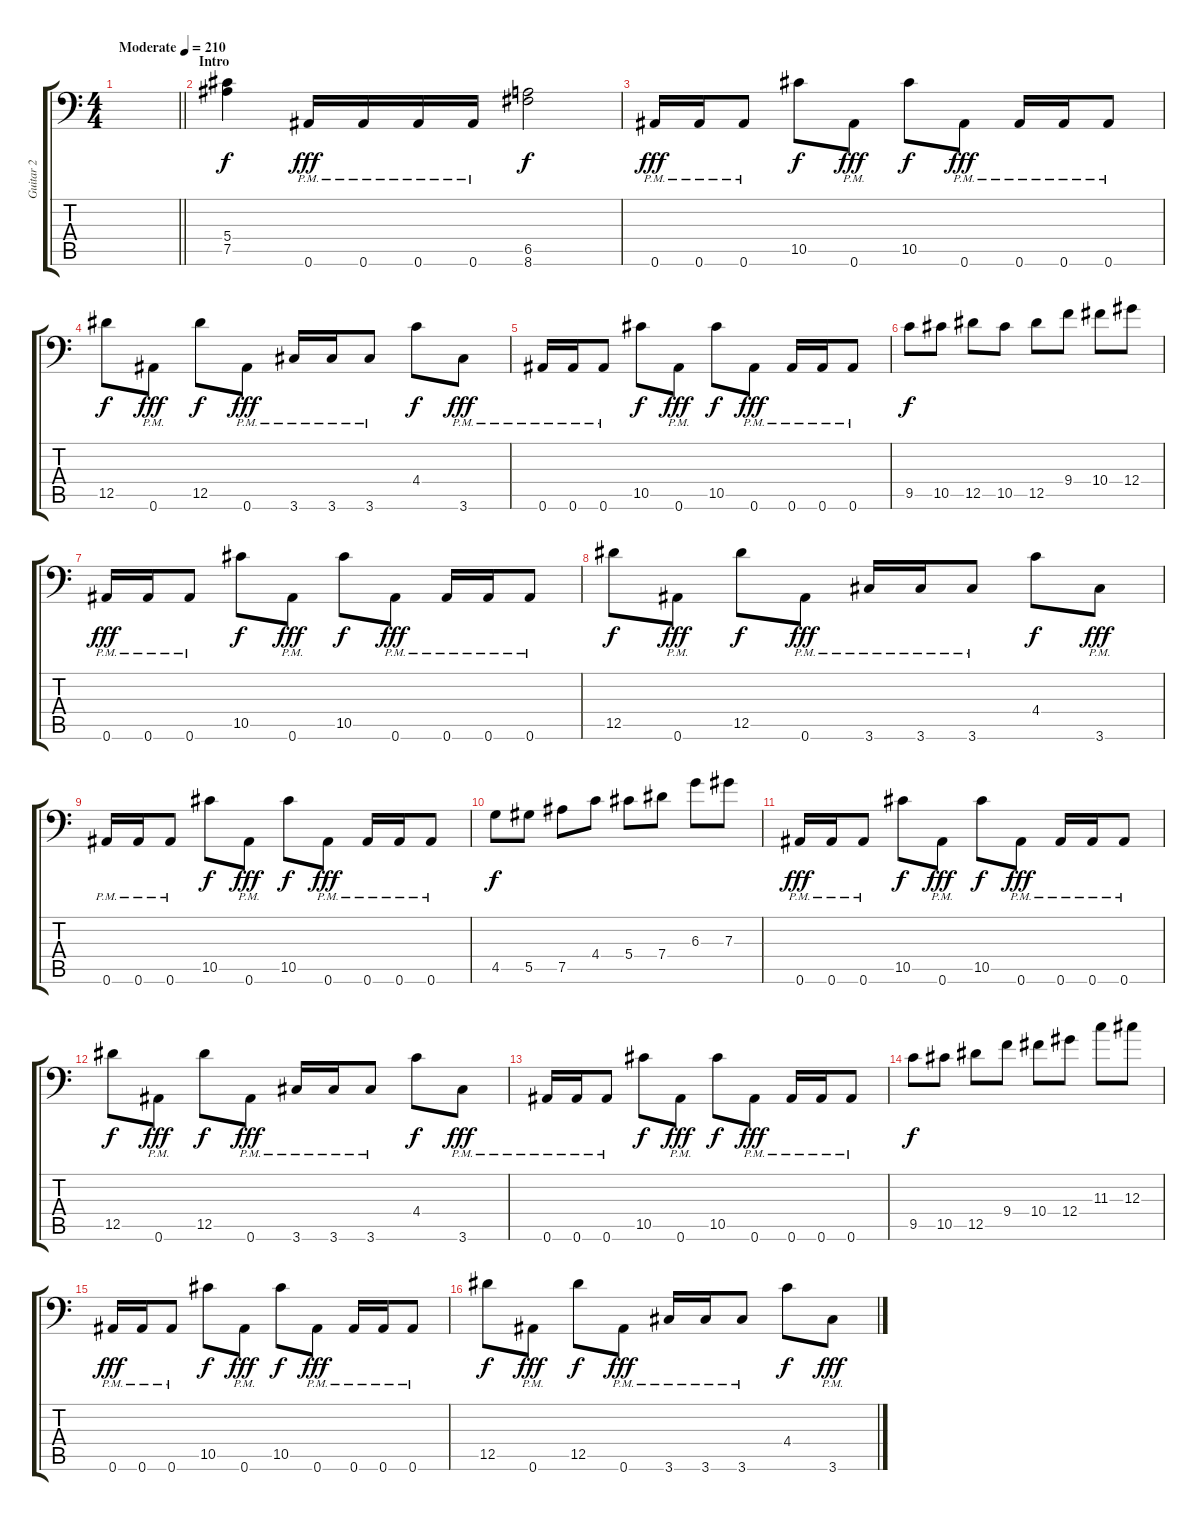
\track ("Guitar 2" "Guitar 2") {instrument distortionguitar}
\staff {score tabs}
\tuning (Bb3 F3 Db3 Ab2 Eb2 Bb1) {hide}
\ts (4 4)
\tempo (210 "Moderate")
\clef f4
\barLineRight lightlight
\ks c
|
\section ("" "Intro")
(5.4 7.5).4 0.6{pm}.16{dy fff} 0.6{pm}.16 0.6{pm}.16 0.6{pm}.16 (6.5 8.6).2{dy f} |
0.6{pm}.16{dy fff} 0.6{pm}.16 0.6{pm}.8 10.5.8{dy f} 0.6{pm}.8{dy fff} 10.5.8{dy f} 0.6{pm}.8{dy fff} 0.6{pm}.16 0.6{pm}.16 0.6{pm}.8 |
12.5.8{dy f} 0.6{pm}.8{dy fff} 12.5.8{dy f} 0.6{pm}.8{dy fff} 3.6{pm}.16 3.6{pm}.16 3.6{pm}.8 4.4.8{dy f} 3.6{pm}.8{dy fff} |
0.6{pm}.16 0.6{pm}.16 0.6{pm}.8 10.5.8{dy f} 0.6{pm}.8{dy fff} 10.5.8{dy f} 0.6{pm}.8{dy fff} 0.6{pm}.16 0.6{pm}.16 0.6{pm}.8 |
9.5.8{dy f} 10.5.8 12.5.8 10.5.8 12.5.8 9.4.8 10.4.8 12.4.8 |
0.6{pm}.16{dy fff} 0.6{pm}.16 0.6{pm}.8 10.5.8{dy f} 0.6{pm}.8{dy fff} 10.5.8{dy f} 0.6{pm}.8{dy fff} 0.6{pm}.16 0.6{pm}.16 0.6{pm}.8 |
12.5.8{dy f} 0.6{pm}.8{dy fff} 12.5.8{dy f} 0.6{pm}.8{dy fff} 3.6{pm}.16 3.6{pm}.16 3.6{pm}.8 4.4.8{dy f} 3.6{pm}.8{dy fff} |
0.6{pm}.16 0.6{pm}.16 0.6{pm}.8 10.5.8{dy f} 0.6{pm}.8{dy fff} 10.5.8{dy f} 0.6{pm}.8{dy fff} 0.6{pm}.16 0.6{pm}.16 0.6{pm}.8 |
4.5.8{dy f} 5.5.8 7.5.8 4.4.8 5.4.8 7.4.8 6.3.8 7.3.8 |
0.6{pm}.16{dy fff} 0.6{pm}.16 0.6{pm}.8 10.5.8{dy f} 0.6{pm}.8{dy fff} 10.5.8{dy f} 0.6{pm}.8{dy fff} 0.6{pm}.16 0.6{pm}.16 0.6{pm}.8 |
12.5.8{dy f} 0.6{pm}.8{dy fff} 12.5.8{dy f} 0.6{pm}.8{dy fff} 3.6{pm}.16 3.6{pm}.16 3.6{pm}.8 4.4.8{dy f} 3.6{pm}.8{dy fff} |
0.6{pm}.16 0.6{pm}.16 0.6{pm}.8 10.5.8{dy f} 0.6{pm}.8{dy fff} 10.5.8{dy f} 0.6{pm}.8{dy fff} 0.6{pm}.16 0.6{pm}.16 0.6{pm}.8 |
9.5.8{dy f} 10.5.8 12.5.8 9.4.8 10.4.8 12.4.8 11.3.8 12.3.8 |
0.6{pm}.16{dy fff} 0.6{pm}.16 0.6{pm}.8 10.5.8{dy f} 0.6{pm}.8{dy fff} 10.5.8{dy f} 0.6{pm}.8{dy fff} 0.6{pm}.16 0.6{pm}.16 0.6{pm}.8 |
12.5.8{dy f} 0.6{pm}.8{dy fff} 12.5.8{dy f} 0.6{pm}.8{dy fff} 3.6{pm}.16 3.6{pm}.16 3.6{pm}.8 4.4.8{dy f} 3.6{pm}.8{dy fff}
